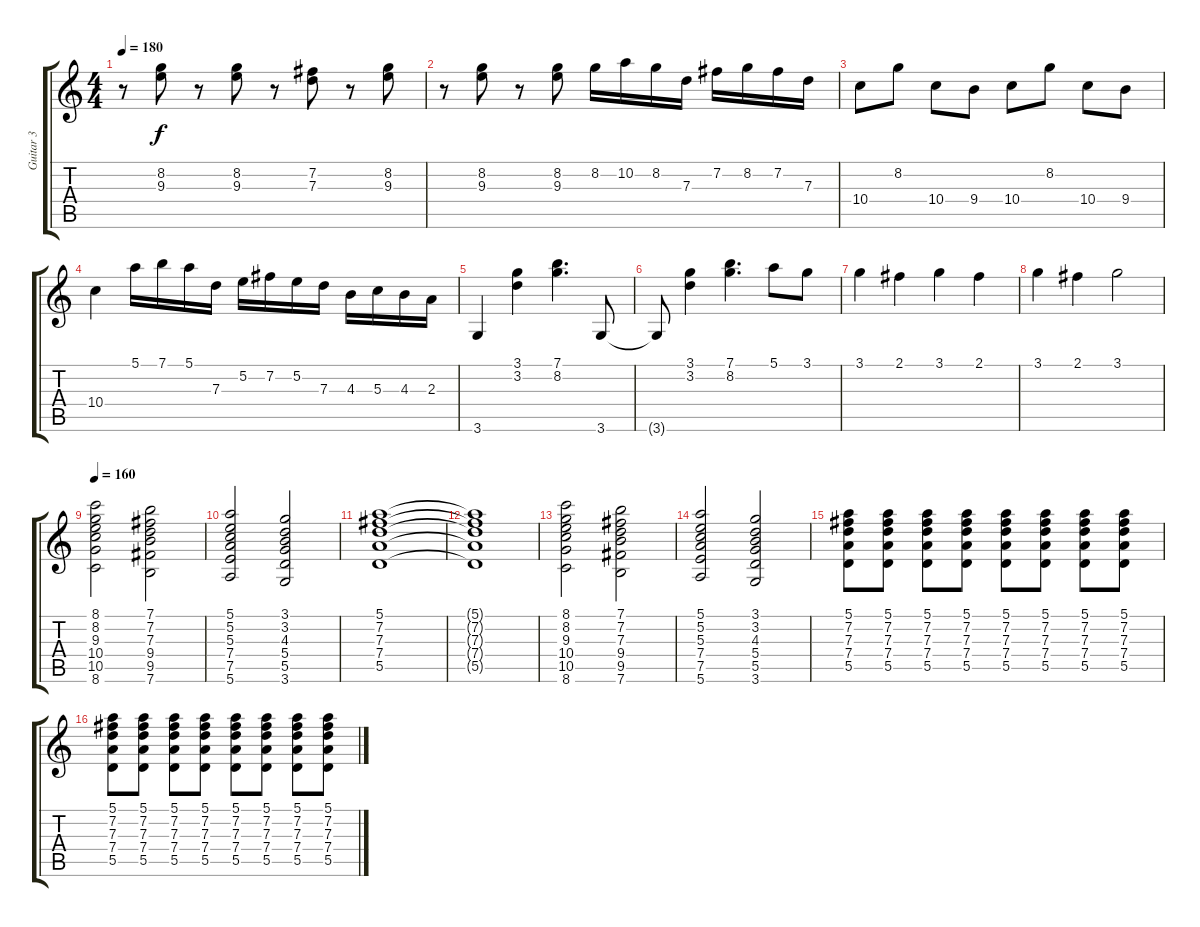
\track ("Guitar 3" "Guitar 3") {instrument acousticguitarnylon}
\staff {score tabs}
\tuning (E4 B3 G3 D3 A2 E2) {hide}
\ts (4 4)
\tempo 180
\clef g2
\ks c
r.8{dy f} (8.2 9.3).8 r.8 (8.2 9.3).8 r.8 (7.2 7.3).8 r.8 (8.2 9.3).8 |
r.8 (8.2 9.3).8 r.8 (8.2 9.3).8 8.2.16 10.2.16 8.2.16 7.3.16 7.2.16 8.2.16 7.2.16 7.3.16 |
10.4.8 8.2.8 10.4.8 9.4.8 10.4.8 8.2.8 10.4.8 9.4.8 |
10.4.4 5.1.16 7.1.16 5.1.16 7.3.16 5.2.16 7.2.16 5.2.16 7.3.16 4.3.16 5.3.16 4.3.16 2.3.16 |
3.6.4 (3.1 3.2).4 (7.1 8.2).4{d} 3.6.8 |
3.6{t}.8 (3.1 3.2).4 (7.1 8.2).4{d} 5.1.8 3.1.8 |
3.1.4 2.1.4 3.1.4 2.1.4 |
3.1.4 2.1.4 3.1.2 |
\tempo 160
(8.1 8.2 9.3 10.4 10.5 8.6).2 (7.1 7.2 7.3 9.4 9.5 7.6).2 |
(5.1 5.2 5.3 7.4 7.5 5.6).2 (3.1 3.2 4.3 5.4 5.5 3.6).2 |
(5.1 7.2 7.3 7.4 5.5).1 |
(5.1{t} 7.2{t} 7.3{t} 7.4{t} 5.5{t}).1 |
(8.1 8.2 9.3 10.4 10.5 8.6).2 (7.1 7.2 7.3 9.4 9.5 7.6).2 |
(5.1 5.2 5.3 7.4 7.5 5.6).2 (3.1 3.2 4.3 5.4 5.5 3.6).2 |
(5.1 7.2 7.3 7.4 5.5).8 (5.1 7.2 7.3 7.4 5.5).8 (5.1 7.2 7.3 7.4 5.5).8 (5.1 7.2 7.3 7.4 5.5).8 (5.1 7.2 7.3 7.4 5.5).8 (5.1 7.2 7.3 7.4 5.5).8 (5.1 7.2 7.3 7.4 5.5).8 (5.1 7.2 7.3 7.4 5.5).8 |
(5.1 7.2 7.3 7.4 5.5).8 (5.1 7.2 7.3 7.4 5.5).8 (5.1 7.2 7.3 7.4 5.5).8 (5.1 7.2 7.3 7.4 5.5).8 (5.1 7.2 7.3 7.4 5.5).8 (5.1 7.2 7.3 7.4 5.5).8 (5.1 7.2 7.3 7.4 5.5).8 (5.1 7.2 7.3 7.4 5.5).8
